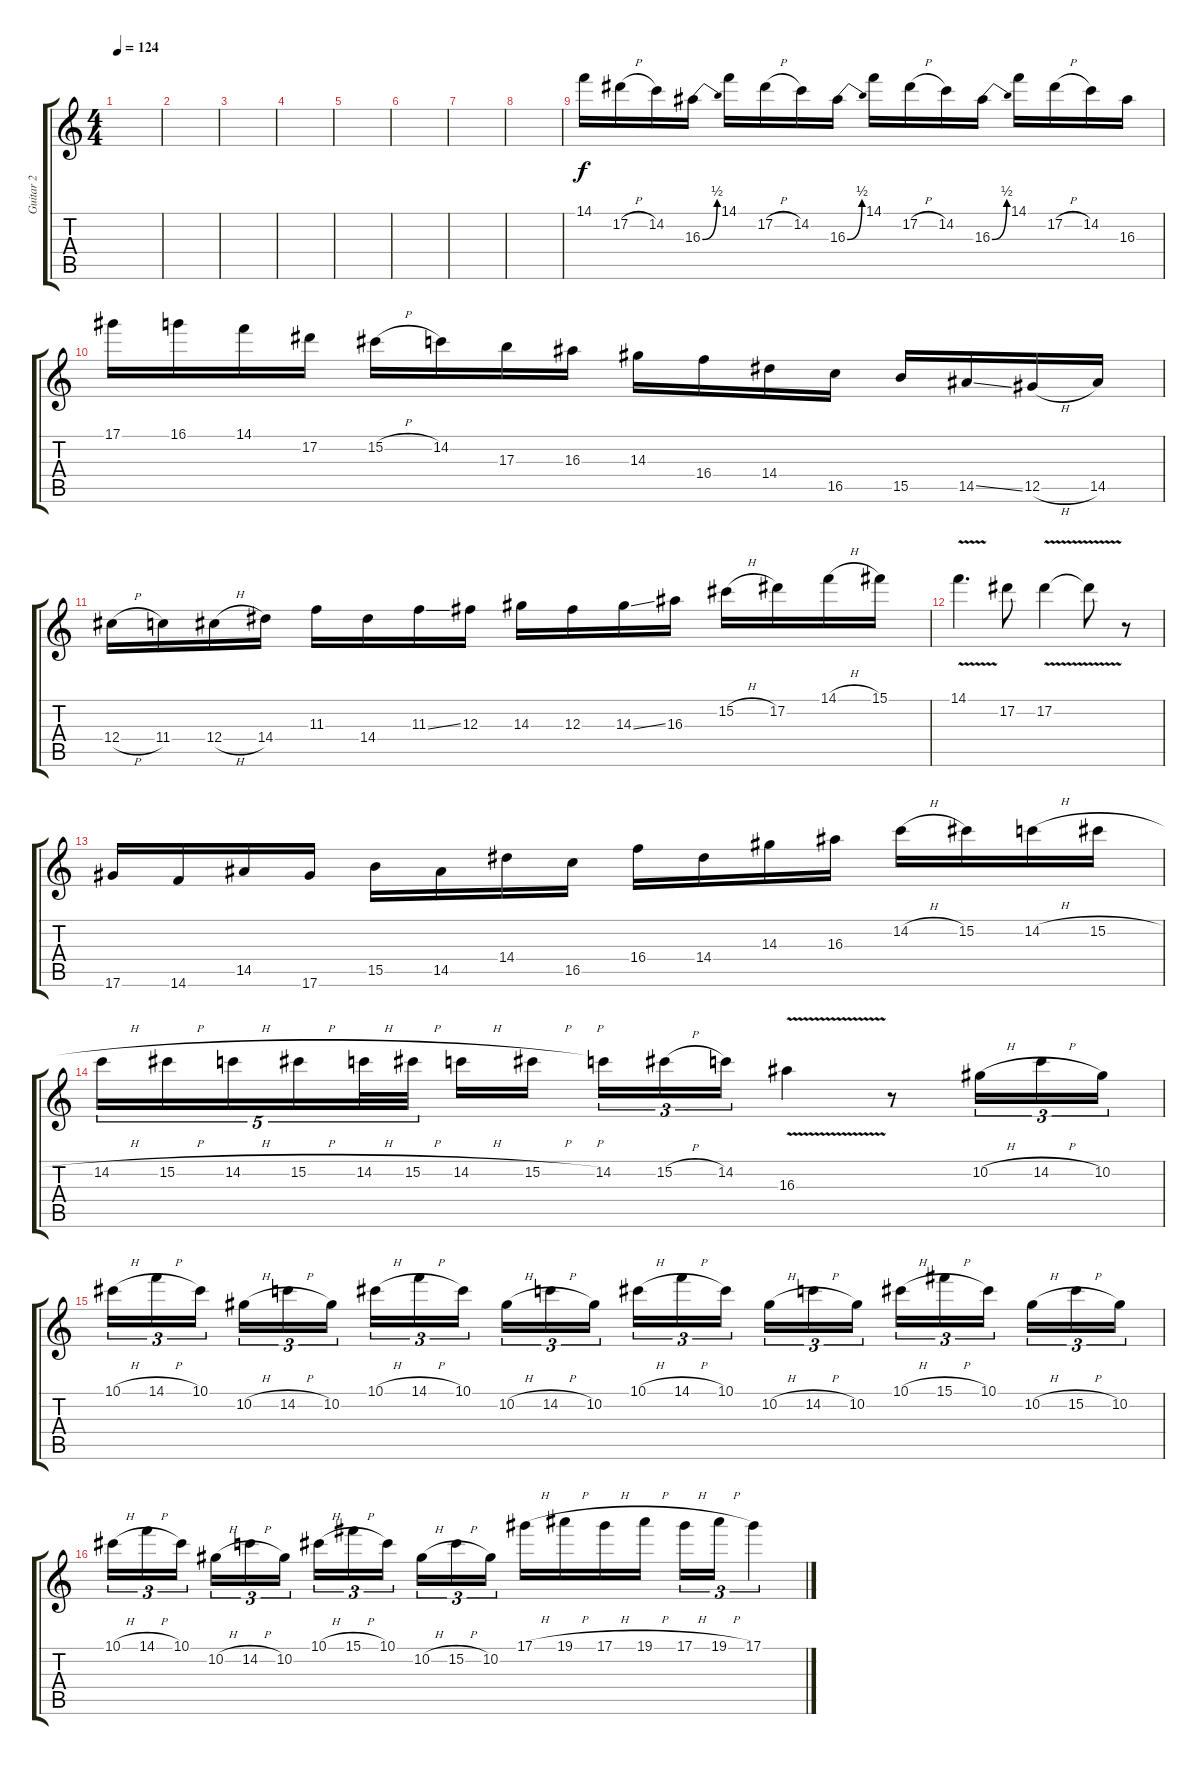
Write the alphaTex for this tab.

\track ("Guitar 2" "Guitar 2") {instrument distortionguitar}
\staff {score tabs}
\tuning (Eb4 Bb3 Gb3 Db3 Ab2 Eb2) {hide}
\ts (4 4)
\tempo 124
\clef g2
\ks c
|
|
|
|
|
|
|
|
14.1.16 17.2{h}.16 14.2.16 16.3{be (bend 0 0 60 2)}.16 14.1.16 17.2{h}.16 14.2.16 16.3{be (bend 0 0 60 2)}.16 14.1.16 17.2{h}.16 14.2.16 16.3{be (bend 0 0 60 2)}.16 14.1.16 17.2{h}.16 14.2.16 16.3.16 |
17.1.16 16.1.16 14.1.16 17.2.16 15.2{h}.16 14.2.16 17.3.16 16.3.16 14.3.16 16.4.16 14.4.16 16.5.16 15.5.16 14.5{ss}.16 12.5{h}.16 14.5.16 |
12.4{h}.16 11.4.16 12.4{h}.16 14.4.16 11.3.16 14.4.16 11.3{ss}.16 12.3.16 14.3.16 12.3.16 14.3{ss}.16 16.3.16 15.2{h}.16 17.2.16 14.1{h}.16 15.1.16 |
14.1{v}.4{d} 17.2.8 17.2{v}.4 17.2{t}.8 r.8 |
17.6.16 14.6.16 14.5.16 17.6.16 15.5.16 14.5.16 14.4.16 16.5.16 16.4.16 14.4.16 14.3.16 16.3.16 14.2{h}.16 15.2.16 14.2{h}.16 15.2{h}.16 |
14.2{h}.16{tu (5 4)} 15.2{h}.16{tu (5 4)} 14.2{h}.16{tu (5 4)} 15.2{h}.16{tu (5 4)} 14.2{h}.32{tu (5 4)} 15.2{h}.32{tu (5 4)} 14.2{h}.16 15.2{h}.16 14.2.16{tu (3 2)} 15.2{h}.16{tu (3 2)} 14.2.16{tu (3 2)} 16.3{v}.4 r.8 10.2{h}.16{tu (3 2)} 14.2{h}.16{tu (3 2)} 10.2.16{tu (3 2)} |
10.1{h}.16{tu (3 2)} 14.1{h}.16{tu (3 2)} 10.1.16{tu (3 2)} 10.2{h}.16{tu (3 2)} 14.2{h}.16{tu (3 2)} 10.2.16{tu (3 2)} 10.1{h}.16{tu (3 2)} 14.1{h}.16{tu (3 2)} 10.1.16{tu (3 2)} 10.2{h}.16{tu (3 2)} 14.2{h}.16{tu (3 2)} 10.2.16{tu (3 2)} 10.1{h}.16{tu (3 2)} 14.1{h}.16{tu (3 2)} 10.1.16{tu (3 2)} 10.2{h}.16{tu (3 2)} 14.2{h}.16{tu (3 2)} 10.2.16{tu (3 2)} 10.1{h}.16{tu (3 2)} 15.1{h}.16{tu (3 2)} 10.1.16{tu (3 2)} 10.2{h}.16{tu (3 2)} 15.2{h}.16{tu (3 2)} 10.2.16{tu (3 2)} |
10.1{h}.16{tu (3 2)} 14.1{h}.16{tu (3 2)} 10.1.16{tu (3 2)} 10.2{h}.16{tu (3 2)} 14.2{h}.16{tu (3 2)} 10.2.16{tu (3 2)} 10.1{h}.16{tu (3 2)} 15.1{h}.16{tu (3 2)} 10.1.16{tu (3 2)} 10.2{h}.16{tu (3 2)} 15.2{h}.16{tu (3 2)} 10.2.16{tu (3 2)} 17.1{h}.16 19.1{h}.16 17.1{h}.16 19.1{h}.16 17.1{h}.16{tu (3 2)} 19.1{h}.16{tu (3 2)} 17.1.4{tu (3 2)}
